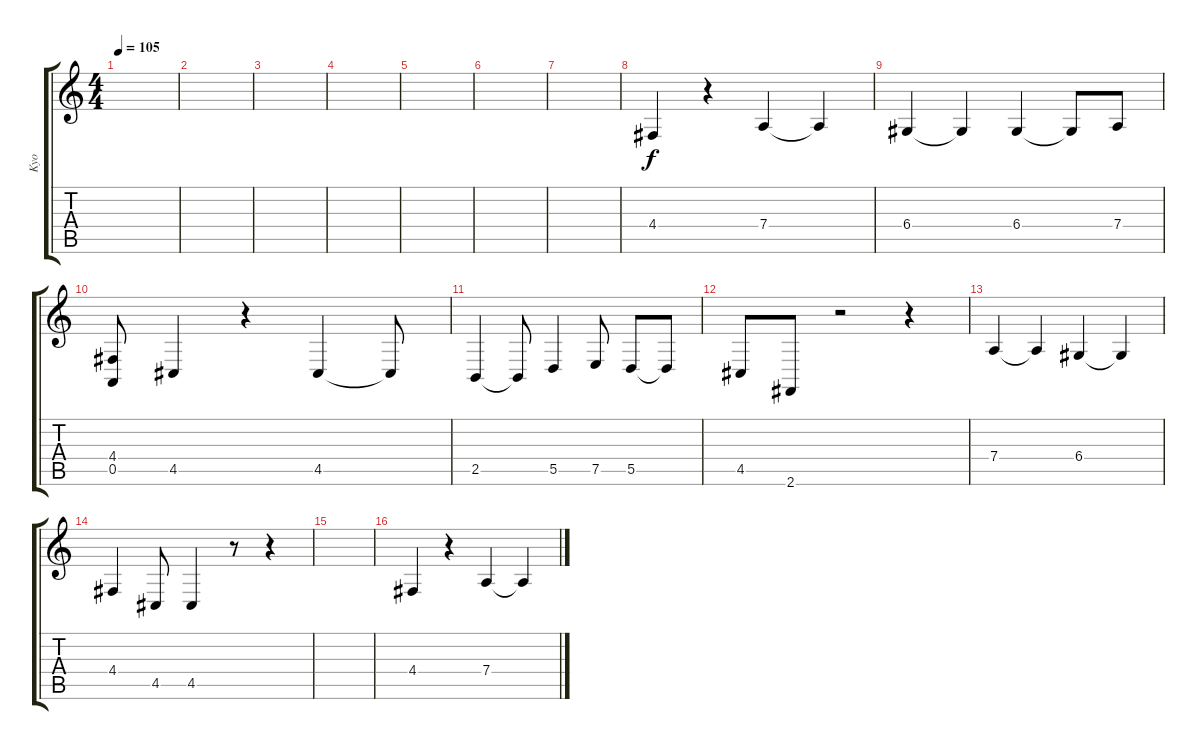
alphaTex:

\track ("Kyo" "Kyo") {instrument synthvoice}
\staff {score tabs}
\tuning (E4 B3 G3 D3 A2 E2) {hide}
\ts (4 4)
\tempo 105
\clef g2
\ks c
|
|
|
|
|
|
|
\section ("" "")
4.4.4 r.4 7.4.4 7.4{t}.4 |
6.4.4 6.4{t}.4 6.4.4 6.4{t}.8 7.4.8 |
(4.4 0.5).8 4.5.4 r.4 4.5.4 4.5{t}.8 |
2.5.4 2.5{t}.8 5.5.4 7.5.8 5.5.8 5.5{t}.8 |
4.5.8 2.6.8 r.2 r.4 |
7.4.4 7.4{t}.4 6.4.4 6.4{t}.4 |
4.4.4 4.5.8 4.5.4 r.8 r.4 |
|
4.4.4 r.4 7.4.4 7.4{t}.4
